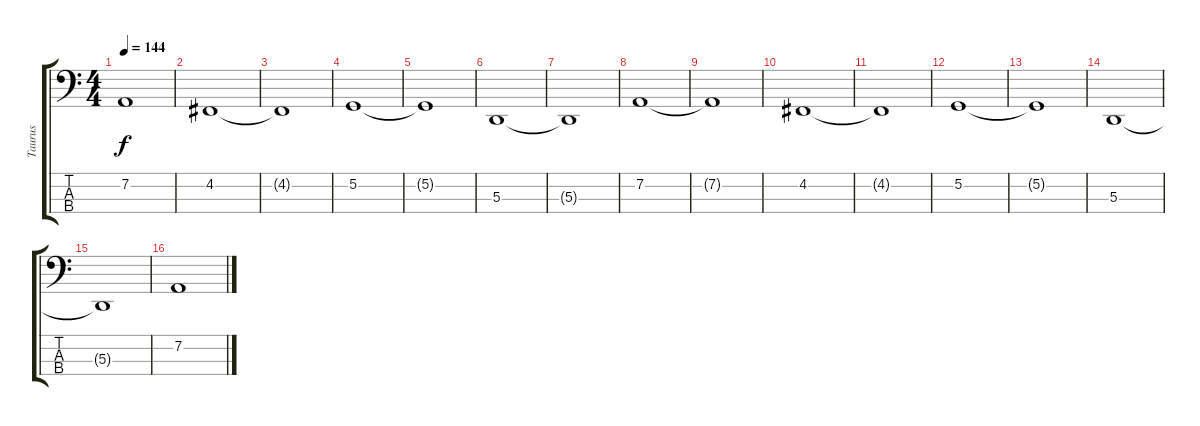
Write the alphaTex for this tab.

\track ("Taurus" "Taurus") {instrument lead2sawtooth}
\staff {score tabs}
\tuning (G2 D2 A1 E1) {hide}
\ts (4 4)
\tempo 144
\clef f4
\ks c
7.2{t}.1{dy f} |
4.2.1 |
4.2{t}.1 |
5.2.1 |
5.2{t}.1 |
5.3.1 |
5.3{t}.1 |
7.2.1 |
7.2{t}.1 |
4.2.1 |
4.2{t}.1 |
5.2.1 |
5.2{t}.1 |
5.3.1 |
5.3{t}.1 |
7.2.1
